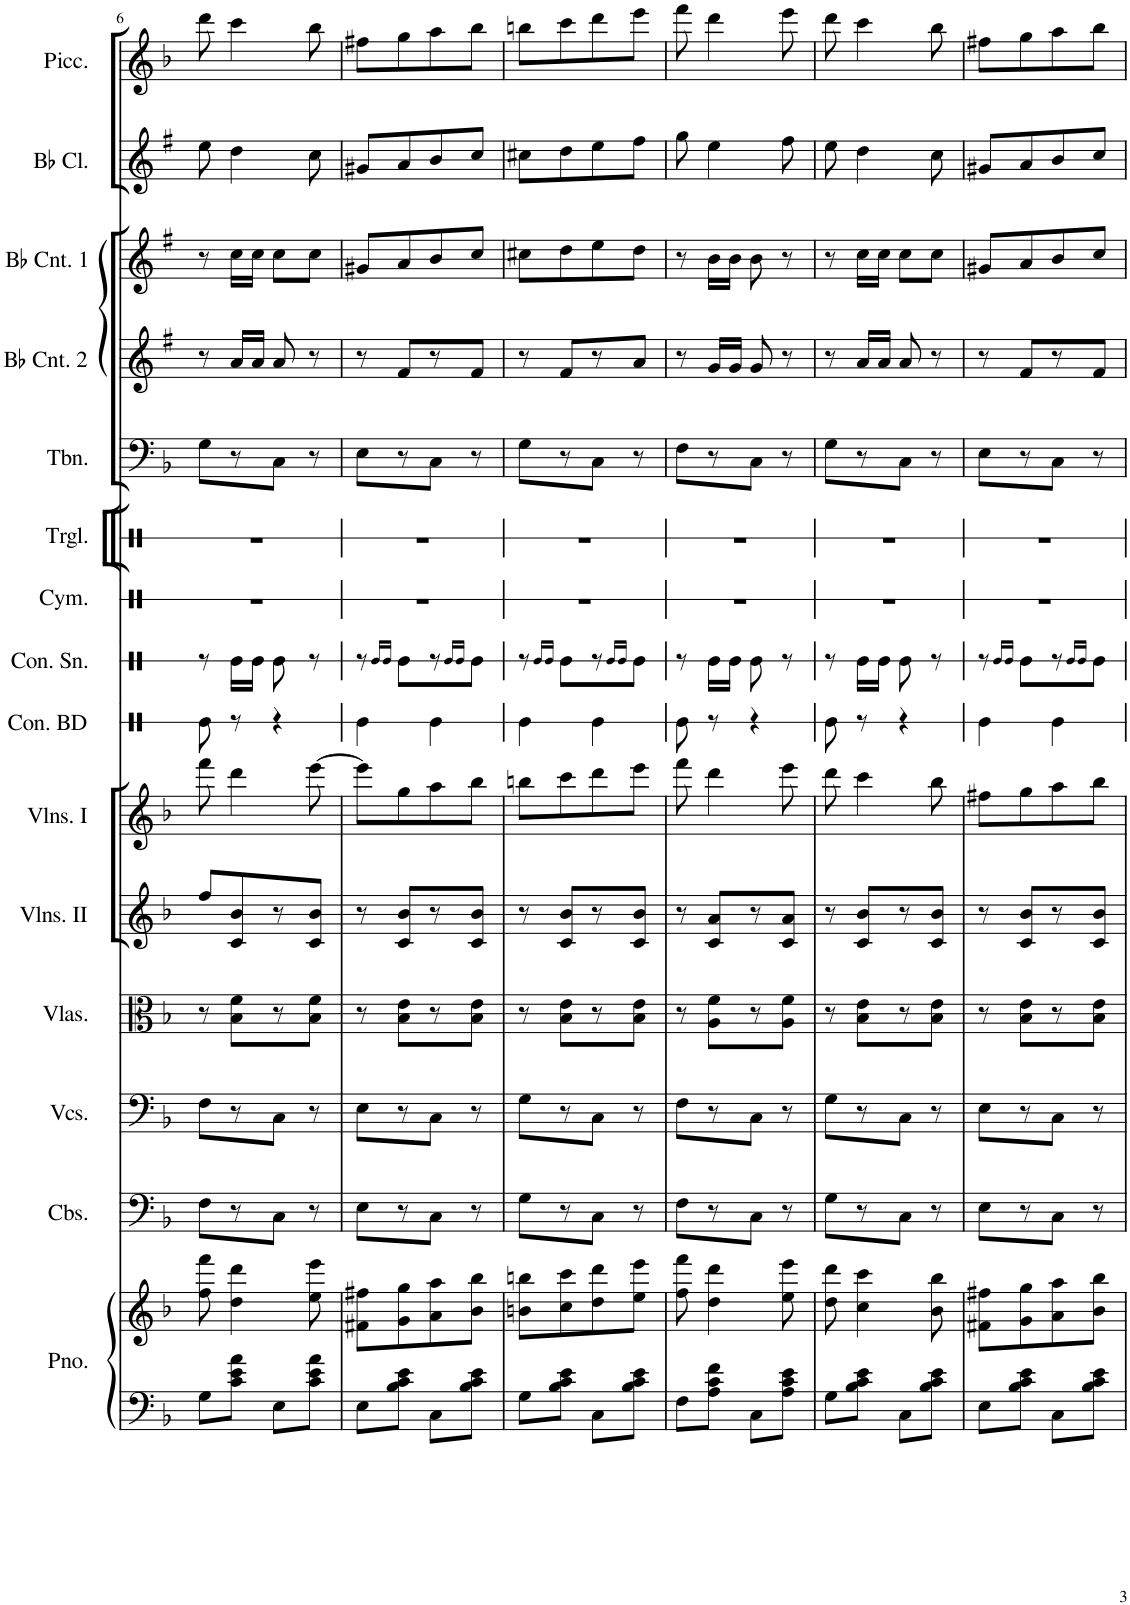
**kern	**kern	**kern	**kern	**kern	**kern	**kern	**kern	**kern	**kern	**kern	**kern	**kern	**kern	**kern	**kern
*part15	*part15	*part14	*part13	*part12	*part11	*part10	*part9	*part8	*part7	*part6	*part5	*part4	*part3	*part2	*part1
*staff16	*staff15	*staff14	*staff13	*staff12	*staff11	*staff10	*staff9	*staff8	*staff7	*staff6	*staff5	*staff4	*staff3	*staff2	*staff1
*I"Piano	*	*I"Contrabasses	*I"Violoncellos	*I"Violas	*I"Violins II	*I"Violins I	*I"Concert Bass Drum	*I"Concert Snare Drum	*I"Cymbal	*I"Triangle	*I"Trombone	*I"Bb Cornet 2	*I"Bb Cornet 1	*I"Bb Clarinet	*I"Piccolo
*I'Pno.	*	*I'Cbs.	*I'Vcs.	*I'Vlas.	*I'Vlns. II	*I'Vlns. I	*I'Con. BD	*I'Con. Sn.	*I'Cym.	*I'Trgl.	*I'Tbn.	*I'Bb Cnt. 2	*I'Bb Cnt. 1	*I'Bb Cl.	*I'Picc.
!!LO:PB:g=z
*clefF4	*clefG2	*clefF4	*clefF4	*clefC3	*clefG2	*clefG2	*clefX	*clefX	*clefX	*clefX	*clefF4	*clefG2	*clefG2	*clefG2	*clefG2
*	*	*Trd7c12	*	*	*	*	*	*	*	*	*	*Trd1c2	*Trd1c2	*Trd1c2	*Trd-7c-12
*k[b-]	*k[b-]	*k[b-]	*k[b-]	*k[b-]	*k[b-]	*k[b-]	*k[]	*k[]	*k[]	*k[]	*k[b-]	*k[f#]	*k[f#]	*k[f#]	*k[b-]
*M2/4	*M2/4	*M2/4	*M2/4	*M2/4	*M2/4	*M2/4	*M2/4	*M2/4	*M2/4	*M2/4	*M2/4	*M2/4	*M2/4	*M2/4	*M2/4
=6	=6	=6	=6	=6	=6	=6	=6	=6	=6	=6	=6	=6	=6	=6	=6
8G\L	8ff\ 8fff\	8F\L	8F\L	8r	8ff/L	8fff\	8Re\	8r	2r	2r	8G\L	8r	8r	8ee\	8ddd\
8c\ 8e\ 8a\J	4dd\ 4ddd\	8r	8r	8B-\ 8f\L	8c/ 8b-/	4ddd\	8r	16Re\LL	.	.	8r	16a/LL	16cc\LL	4dd\	4ccc\
.	.	.	.	.	.	.	.	16Re\JJ	.	.	.	16a/JJ	16cc\JJ	.	.
8E\L	.	8C\J	8C\J	8r	8r	.	4r	8Re\	.	.	8C\J	8a/	8cc\L	.	.
8c\ 8e\ 8a\J	8ee\ 8eee\	8r	8r	8B-\ 8f\J	8c/ 8b-/J	[8eee\	.	8r	.	.	8r	8r	8cc\J	8cc\	8bb-\
=7	=7	=7	=7	=7	=7	=7	=7	=7	=7	=7	=7	=7	=7	=7	=7
8E\L	8f#X\ 8ff#X\L	8E\L	8E\L	8r	8r	8eee\L]	4Re\	8r	2r	2r	8E\L	8r	8g#X/L	8g#X/L	8ff#X\L
.	.	.	.	.	.	.	.	16qRe/LL	.	.	.	.	.	.	.
.	.	.	.	.	.	.	.	16qRe/JJ	.	.	.	.	.	.	.
8B-\ 8c\ 8e\J	8g\ 8gg\	8r	8r	8B-\ 8e\L	8c/ 8b-/L	8gg\	.	8Re\L	.	.	8r	8f#/L	8a/	8a/	8gg\
8C\L	8a\ 8aa\	8C\J	8C\J	8r	8r	8aa\	4Re\	8r	.	.	8C\J	8r	8b/	8b/	8aa\
.	.	.	.	.	.	.	.	16qRe/LL	.	.	.	.	.	.	.
.	.	.	.	.	.	.	.	16qRe/JJ	.	.	.	.	.	.	.
8B-\ 8c\ 8e\J	8b-\ 8bb-\J	8r	8r	8B-\ 8e\J	8c/ 8b-/J	8bb-\J	.	8Re\J	.	.	8r	8f#/J	8cc/J	8cc/J	8bb-\J
=8	=8	=8	=8	=8	=8	=8	=8	=8	=8	=8	=8	=8	=8	=8	=8
8G\L	8bn\ 8bbn\L	8G\L	8G\L	8r	8r	8bbn\L	4Re\	8r	2r	2r	8G\L	8r	8cc#X\L	8cc#X\L	8bbn\L
.	.	.	.	.	.	.	.	16qRe/LL	.	.	.	.	.	.	.
.	.	.	.	.	.	.	.	16qRe/JJ	.	.	.	.	.	.	.
8B-\ 8c\ 8e\J	8cc\ 8ccc\	8r	8r	8B-\ 8e\L	8c/ 8b-/L	8ccc\	.	8Re\L	.	.	8r	8f#/L	8dd\	8dd\	8ccc\
8C\L	8dd\ 8ddd\	8C\J	8C\J	8r	8r	8ddd\	4Re\	8r	.	.	8C\J	8r	8ee\	8ee\	8ddd\
.	.	.	.	.	.	.	.	16qRe/LL	.	.	.	.	.	.	.
.	.	.	.	.	.	.	.	16qRe/JJ	.	.	.	.	.	.	.
8B-\ 8c\ 8e\J	8ee\ 8eee\J	8r	8r	8B-\ 8e\J	8c/ 8b-/J	8eee\J	.	8Re\J	.	.	8r	8a/J	8dd\J	8ff#\J	8eee\J
=9	=9	=9	=9	=9	=9	=9	=9	=9	=9	=9	=9	=9	=9	=9	=9
8F\L	8ff\ 8fff\	8F\L	8F\L	8r	8r	8fff\	8Re\	8r	2r	2r	8F\L	8r	8r	8gg\	8fff\
8A\ 8c\ 8f\J	4dd\ 4ddd\	8r	8r	8A\ 8f\L	8c/ 8a/L	4ddd\	8r	16Re\LL	.	.	8r	16g/LL	16b\LL	4ee\	4ddd\
.	.	.	.	.	.	.	.	16Re\JJ	.	.	.	16g/JJ	16b\JJ	.	.
8C\L	.	8C\J	8C\J	8r	8r	.	4r	8Re\	.	.	8C\J	8g/	8b\	.	.
8A\ 8c\ 8e\J	8ee\ 8eee\	8r	8r	8A\ 8f\J	8c/ 8a/J	8eee\	.	8r	.	.	8r	8r	8r	8ff#\	8eee\
=10	=10	=10	=10	=10	=10	=10	=10	=10	=10	=10	=10	=10	=10	=10	=10
8G\L	8dd\ 8ddd\	8G\L	8G\L	8r	8r	8ddd\	8Re\	8r	2r	2r	8G\L	8r	8r	8ee\	8ddd\
8B-\ 8c\ 8e\J	4cc\ 4ccc\	8r	8r	8B-\ 8e\L	8c/ 8b-/L	4ccc\	8r	16Re\LL	.	.	8r	16a/LL	16cc\LL	4dd\	4ccc\
.	.	.	.	.	.	.	.	16Re\JJ	.	.	.	16a/JJ	16cc\JJ	.	.
8C\L	.	8C\J	8C\J	8r	8r	.	4r	8Re\	.	.	8C\J	8a/	8cc\L	.	.
8B-\ 8c\ 8e\J	8b-\ 8bb-\	8r	8r	8B-\ 8e\J	8c/ 8b-/J	8bb-\	.	8r	.	.	8r	8r	8cc\J	8cc\	8bb-\
=11	=11	=11	=11	=11	=11	=11	=11	=11	=11	=11	=11	=11	=11	=11	=11
8E\L	8f#X\ 8ff#X\L	8E\L	8E\L	8r	8r	8ff#X\L	4Re\	8r	2r	2r	8E\L	8r	8g#X/L	8g#X/L	8ff#X\L
.	.	.	.	.	.	.	.	16qRe/LL	.	.	.	.	.	.	.
.	.	.	.	.	.	.	.	16qRe/JJ	.	.	.	.	.	.	.
8B-\ 8c\ 8e\J	8g\ 8gg\	8r	8r	8B-\ 8e\L	8c/ 8b-/L	8gg\	.	8Re\L	.	.	8r	8f#/L	8a/	8a/	8gg\
8C\L	8a\ 8aa\	8C\J	8C\J	8r	8r	8aa\	4Re\	8r	.	.	8C\J	8r	8b/	8b/	8aa\
.	.	.	.	.	.	.	.	16qRe/LL	.	.	.	.	.	.	.
.	.	.	.	.	.	.	.	16qRe/JJ	.	.	.	.	.	.	.
8B-\ 8c\ 8e\J	8b-\ 8bb-\J	8r	8r	8B-\ 8e\J	8c/ 8b-/J	8bb-\J	.	8Re\J	.	.	8r	8f#/J	8cc/J	8cc/J	8bb-\J
=	=	=	=	=	=	=	=	=	=	=	=	=	=	=	=
*-	*-	*-	*-	*-	*-	*-	*-	*-	*-	*-	*-	*-	*-	*-	*-
